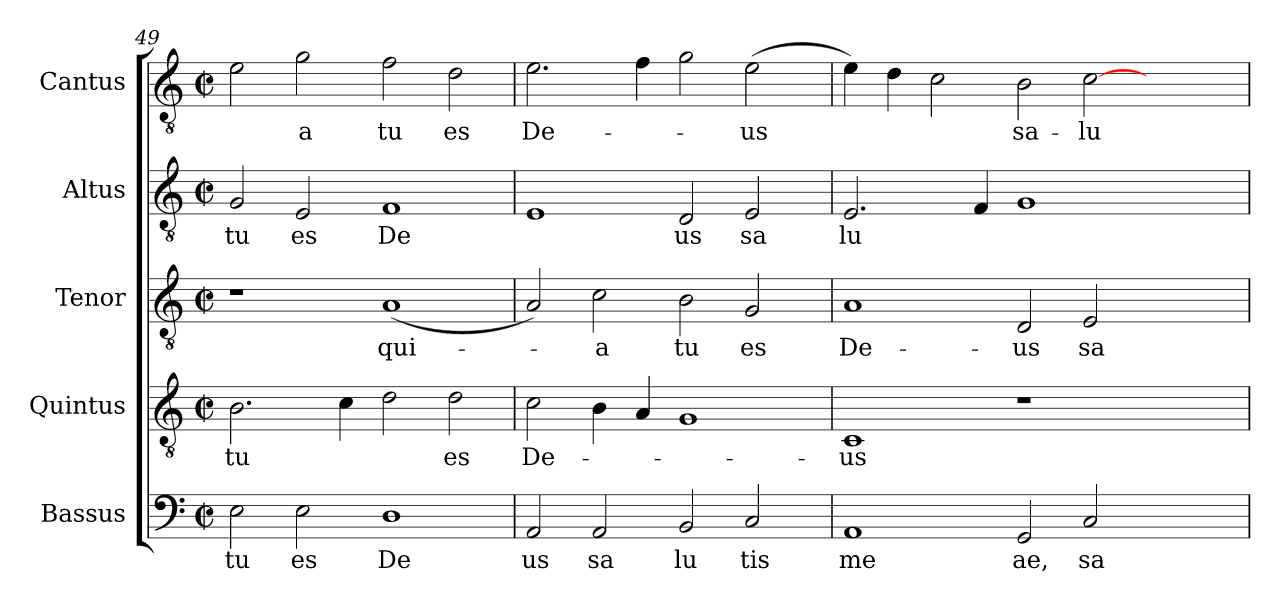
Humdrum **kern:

**kern	**text	**kern	**text	**kern	**text	**kern	**text	**kern	**text
*part5	*part5	*part4	*part4	*part3	*part3	*part2	*part2	*part1	*part1
*staff5	*staff5	*staff4	*staff4	*staff3	*staff3	*staff2	*staff2	*staff1	*staff1
*I"Bassus	*	*I"Quintus	*	*I"Tenor	*	*I"Altus	*	*I"Cantus	*
*clefF4	*	*clefGv2	*	*clefGv2	*	*clefGv2	*	*clefGv2	*
*M2/2	*	*M2/2	*	*M2/2	*	*M2/2	*	*M2/2	*
*met(c|)	*	*met(c|)	*	*met(c|)	*	*met(c|)	*	*met(c|)	*
=49	=49	=49	=49	=49	=49	=49	=49	=49	=49
!	!LO:LY:b:cj	!	!LO:LY:b:cj	!	!	!	!LO:LY:b:cj	!	!
2E\	tu	2.B\	tu	1r	.	2G/	tu	2e\	.
!	!LO:LY:b:cj	!	!	!	!	!	!LO:LY:b:cj	!	!LO:LY:b:cj
2E\	es	.	.	.	.	2E/	es	2g\	-a
.	.	4c\	.	.	.	.	.	.	.
!	!LO:LY:b:cj	!	!	!	!LO:LY:b:cj	!	!LO:LY:b:cj	!	!LO:LY:b:cj
1D	De	2d\	.	(<1A	qui-	1F	De	2f\	tu
!	!	!	!LO:LY:b:cj	!	!	!	!	!	!LO:LY:b:cj
.	.	2d\	es	.	.	.	.	2d\	es
=50	=50	=50	=50	=50	=50	=50	=50	=50	=50
!	!LO:LY:b:cj	!	!LO:LY:b	!	!	!	!	!	!LO:LY:b
2AA/	us	2c\	De-	2A/)	.	1E	.	2.e\	De-
!	!LO:LY:b:cj	!	!	!	!LO:LY:b:cj	!	!	!	!
2AA/	sa	4B\	.	2c\	-a	.	.	.	.
.	.	4A/	.	.	.	.	.	4f\	.
!	!LO:LY:b:cj	!	!	!	!LO:LY:b:cj	!	!LO:LY:b:cj	!	!
2BB/	lu	1G	.	2B\	tu	2D/	us	2g\	.
!	!LO:LY:b:cj	!	!	!	!LO:LY:b:cj	!LO:N:vis=2	!LO:LY:b:cj	!	!LO:LY:b:cj
2C/	tis	.	.	2G/	es	4E/	sa	(>2e\	-us
.	.	.	.	.	.	4ryy	.	.	.
=51	=51	=51	=51	=51	=51	=51	=51	=51	=51
!	!LO:LY:b:cj	!	!LO:LY:b:cj	!	!LO:LY:b:cj	!	!LO:LY:b:cj	!	!
1AA	me	1C	-us	1A	De-	2.E/	lu	4e\)	.
.	.	.	.	.	.	.	.	4d\	.
.	.	.	.	.	.	.	.	2c\	.
.	.	.	.	.	.	4F/	.	.	.
!	!LO:LY:b:cj	!LO:N:vis=1	!	!	!LO:LY:b:cj	!	!	!	!LO:LY:b:cj
2GG/	ae,	0r	.	2D/	-us	1G	.	2B\	sa-
!	!LO:LY:b:cj	!	!	!	!LO:LY:b:cj	!	!	!	!LO:LY:b:cj
2C/	sa	.	.	2E/	sa-	.	.	[>2c\	-lu-
1ryy	.	.	.	1ryy	.	1ryy	.	1ryy	.
=	=	=	=	=	=	=	=	=	=
*-	*-	*-	*-	*-	*-	*-	*-	*-	*-
